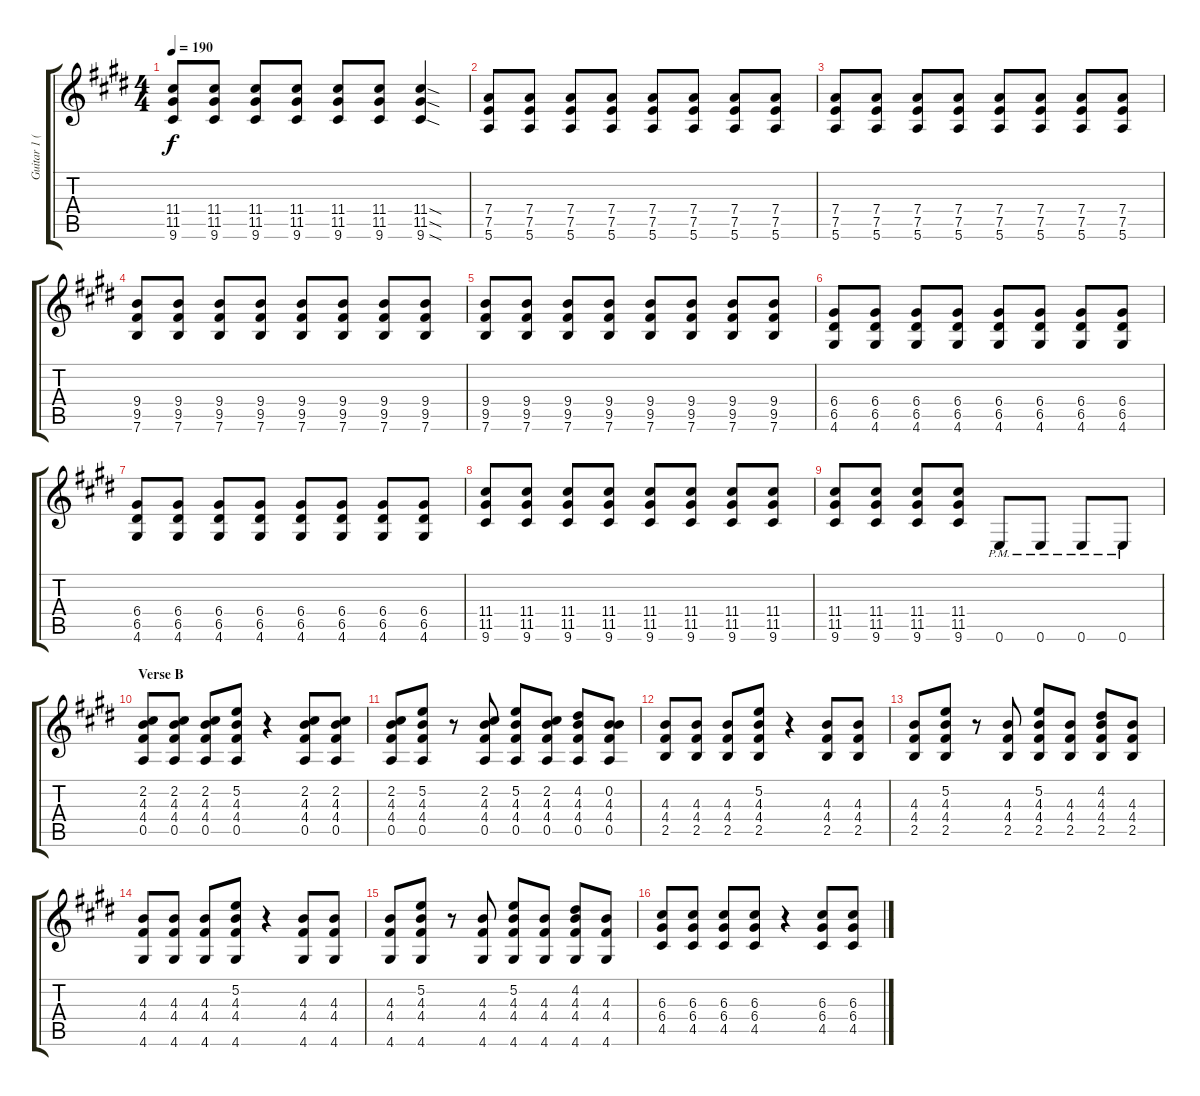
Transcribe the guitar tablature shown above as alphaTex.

\track ("Guitar 1 (Rhythm)" "Guitar 1 (") {instrument distortionguitar}
\staff {score tabs}
\tuning (E4 B3 G3 D3 A2 E2) {hide}
\ts (4 4)
\tempo 190
\clef g2
\ks e
(11.4 11.5 9.6).8{dy f} (11.4 11.5 9.6).8 (11.4 11.5 9.6).8 (11.4 11.5 9.6).8 (11.4 11.5 9.6).8 (11.4 11.5 9.6).8 (11.4{sod} 11.5{sod} 9.6{sod}).4 |
(7.4 7.5 5.6).8 (7.4 7.5 5.6).8 (7.4 7.5 5.6).8 (7.4 7.5 5.6).8 (7.4 7.5 5.6).8 (7.4 7.5 5.6).8 (7.4 7.5 5.6).8 (7.4 7.5 5.6).8 |
(7.4 7.5 5.6).8 (7.4 7.5 5.6).8 (7.4 7.5 5.6).8 (7.4 7.5 5.6).8 (7.4 7.5 5.6).8 (7.4 7.5 5.6).8 (7.4 7.5 5.6).8 (7.4 7.5 5.6).8 |
(9.4 9.5 7.6).8 (9.4 9.5 7.6).8 (9.4 9.5 7.6).8 (9.4 9.5 7.6).8 (9.4 9.5 7.6).8 (9.4 9.5 7.6).8 (9.4 9.5 7.6).8 (9.4 9.5 7.6).8 |
(9.4 9.5 7.6).8 (9.4 9.5 7.6).8 (9.4 9.5 7.6).8 (9.4 9.5 7.6).8 (9.4 9.5 7.6).8 (9.4 9.5 7.6).8 (9.4 9.5 7.6).8 (9.4 9.5 7.6).8 |
(6.4 6.5 4.6).8 (6.4 6.5 4.6).8 (6.4 6.5 4.6).8 (6.4 6.5 4.6).8 (6.4 6.5 4.6).8 (6.4 6.5 4.6).8 (6.4 6.5 4.6).8 (6.4 6.5 4.6).8 |
(6.4 6.5 4.6).8 (6.4 6.5 4.6).8 (6.4 6.5 4.6).8 (6.4 6.5 4.6).8 (6.4 6.5 4.6).8 (6.4 6.5 4.6).8 (6.4 6.5 4.6).8 (6.4 6.5 4.6).8 |
(11.4 11.5 9.6).8 (11.4 11.5 9.6).8 (11.4 11.5 9.6).8 (11.4 11.5 9.6).8 (11.4 11.5 9.6).8 (11.4 11.5 9.6).8 (11.4 11.5 9.6).8 (11.4 11.5 9.6).8 |
(11.4 11.5 9.6).8 (11.4 11.5 9.6).8 (11.4 11.5 9.6).8 (11.4 11.5 9.6).8 0.6{pm}.8 0.6{pm}.8 0.6{pm}.8 0.6{pm}.8 |
\section ("" "Verse B")
(2.2 4.3 4.4 0.5).8 (2.2 4.3 4.4 0.5).8 (2.2 4.3 4.4 0.5).8 (5.2 4.3 4.4 0.5).8 r.4 (2.2 4.3 4.4 0.5).8 (2.2 4.3 4.4 0.5).8 |
(2.2 4.3 4.4 0.5).8 (5.2 4.3 4.4 0.5).8 r.8 (2.2 4.3 4.4 0.5).8 (5.2 4.3 4.4 0.5).8 (2.2 4.3 4.4 0.5).8 (4.2 4.3 4.4 0.5).8 (0.2 4.3 4.4 0.5).8 |
(4.3 4.4 2.5).8 (4.3 4.4 2.5).8 (4.3 4.4 2.5).8 (5.2 4.3 4.4 2.5).8 r.4 (4.3 4.4 2.5).8 (4.3 4.4 2.5).8 |
(4.3 4.4 2.5).8 (5.2 4.3 4.4 2.5).8 r.8 (4.3 4.4 2.5).8 (5.2 4.3 4.4 2.5).8 (4.3 4.4 2.5).8 (4.2 4.3 4.4 2.5).8 (4.3 4.4 2.5).8 |
(4.3 4.4 4.6).8 (4.3 4.4 4.6).8 (4.3 4.4 4.6).8 (5.2 4.3 4.4 4.6).8 r.4 (4.3 4.4 4.6).8 (4.3 4.4 4.6).8 |
(4.3 4.4 4.6).8 (5.2 4.3 4.4 4.6).8 r.8 (4.3 4.4 4.6).8 (5.2 4.3 4.4 4.6).8 (4.3 4.4 4.6).8 (4.2 4.3 4.4 4.6).8 (4.3 4.4 4.6).8 |
(6.3 6.4 4.5).8 (6.3 6.4 4.5).8 (6.3 6.4 4.5).8 (6.3 6.4 4.5).8 r.4 (6.3 6.4 4.5).8 (6.3 6.4 4.5).8
